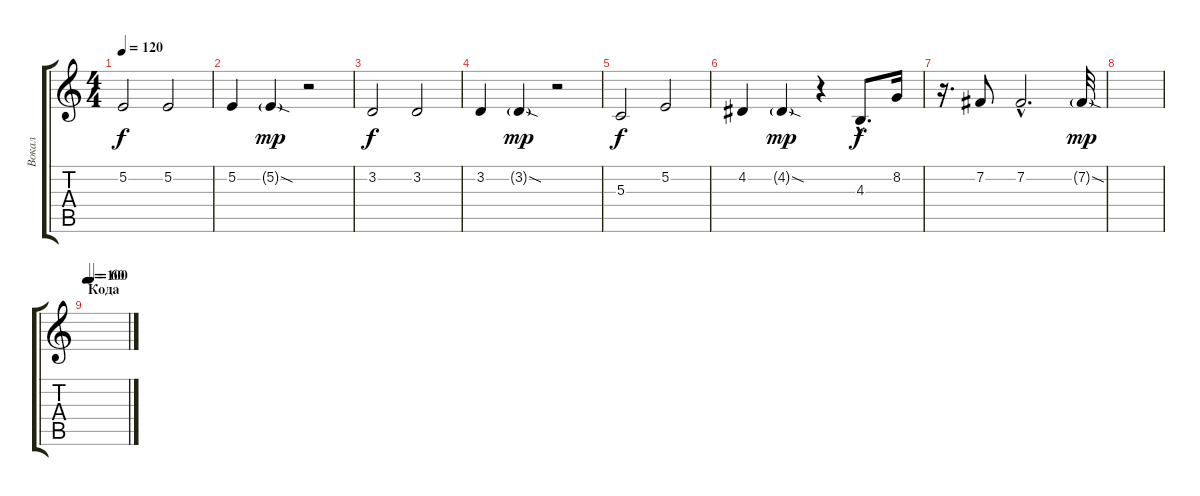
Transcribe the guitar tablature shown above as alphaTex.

\track ("Вокал" "Вокал") {instrument choiraahs}
\staff {score tabs}
\tuning (E4 B3 G3 D3 A2 E2) {hide}
\ts (4 4)
\tempo 120
\clef g2
\ks c
5.2.2{dy f} 5.2.2 |
5.2.4 5.2{sod g}.4{dy mp} r.2 |
3.2.2{dy f} 3.2.2 |
3.2.4 3.2{sod g}.4{dy mp} r.2 |
5.3.2{dy f} 5.2.2 |
4.2.4 4.2{sod g}.4{dy mp} r.4 4.3{hac}.8{d dy f} 8.2.16 |
r.16{d} 7.2.8 7.2{hac}.2{d} 7.2{sod g}.32{dy mp} |
|
\section ("" "Кода")
\tempo 100
\tempo (60 0.09375)
